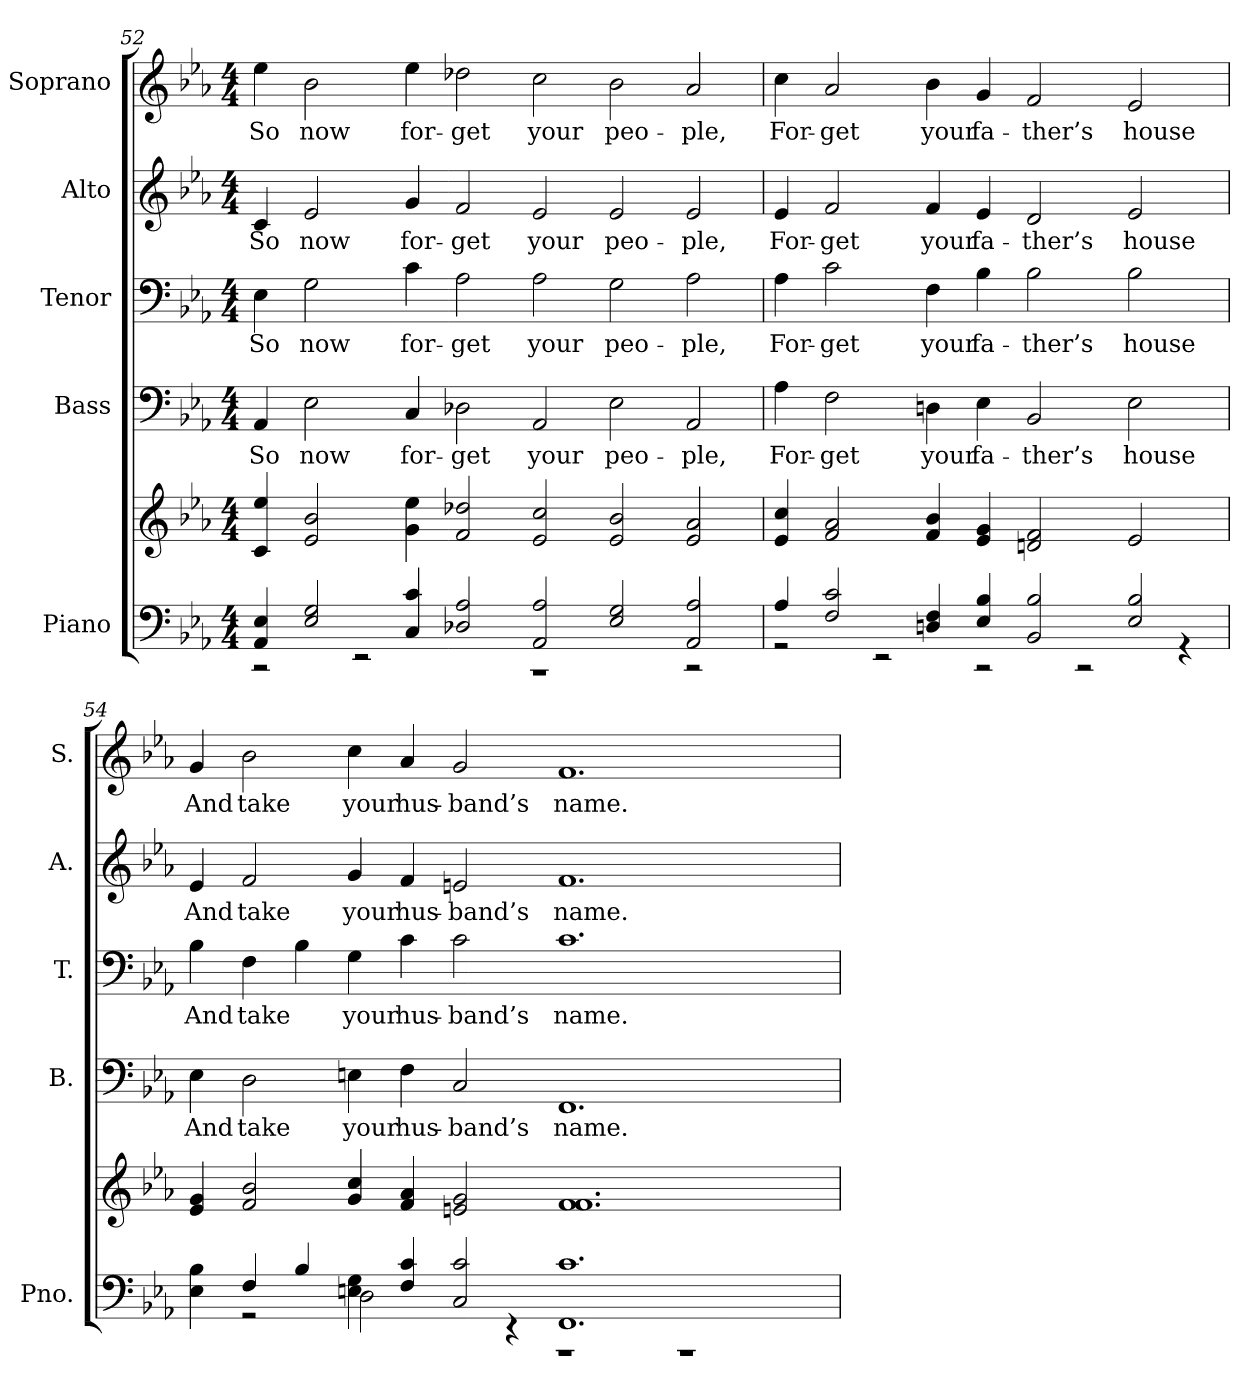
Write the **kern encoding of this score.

**kern	**kern	**kern	**text	**kern	**text	**kern	**text	**kern	**text
*part5	*part5	*part4	*part4	*part3	*part3	*part2	*part2	*part1	*part1
*staff6	*staff5	*staff4	*staff4	*staff3	*staff3	*staff2	*staff2	*staff1	*staff1
*I"Piano	*	*I"Bass	*	*I"Tenor	*	*I"Alto	*	*I"Soprano	*
*I'Pno.	*	*I'B.	*	*I'T.	*	*I'A.	*	*I'S.	*
*clefF4	*clefG2	*clefF4	*	*clefF4	*	*clefG2	*	*clefG2	*
*k[b-e-a-]	*k[b-e-a-]	*k[b-e-a-]	*	*k[b-e-a-]	*	*k[b-e-a-]	*	*k[b-e-a-]	*
*E-:	*E-:	*E-:	*	*E-:	*	*E-:	*	*E-:	*
*M4/4	*M4/4	*M4/4	*	*M4/4	*	*M4/4	*	*M4/4	*
=52	=52	=52	=52	=52	=52	=52	=52	=52	=52
*^	*	*	*	*	*	*	*	*	*
!	!	!	!	!LO:LY:b:color=#000000	!	!	!	!	!	!
!	!	!	!	!	!	!LO:LY:b:color=#000000	!	!	!	!
!	!	!	!	!	!	!	!	!LO:LY:b:color=#000000	!	!
!	!	!	!	!	!	!	!	!	!	!LO:LY:b:color=#000000
4AA-i/ 4E-i	2r	4ci/ 4ee-i	4AA-i/	So	4E-i\	So	4ci/	So	4ee-i\	So
!	!	!	!	!LO:LY:b:color=#000000	!	!	!	!	!	!
!	!	!	!	!	!	!LO:LY:b:color=#000000	!	!	!	!
!	!	!	!	!	!	!	!	!LO:LY:b:color=#000000	!	!
!	!	!	!	!	!	!	!	!	!	!LO:LY:b:color=#000000
2E-i/ 2Gi	.	2e-i/ 2b-i	2E-i\	now	2Gi\	now	2e-i/	now	2b-i\	now
.	2r	.	.	.	.	.	.	.	.	.
!	!	!	!	!LO:LY:b:color=#000000	!	!	!	!	!	!
!	!	!	!	!	!	!LO:LY:b:color=#000000	!	!	!	!
!	!	!	!	!	!	!	!	!LO:LY:b:color=#000000	!	!
!	!	!	!	!	!	!	!	!	!	!LO:LY:b:color=#000000
4Ci/ 4ci	.	4gi\ 4ee-i	4Ci/	for-	4ci\	for-	4gi/	for-	4ee-i\	for-
!	!	!	!	!LO:LY:b:color=#000000	!	!	!	!	!	!
!	!	!	!	!	!	!LO:LY:b:color=#000000	!	!	!	!
!	!	!	!	!	!	!	!	!LO:LY:b:color=#000000	!	!
!	!	!	!	!	!	!	!	!	!	!LO:LY:b:color=#000000
2D-Xi/ 2A-i	2ryy	2fi/ 2dd-Xi	2D-Xi\	-get	2A-i\	-get	2fi/	-get	2dd-Xi\	-get
!	!	!	!	!LO:LY:b:color=#000000	!	!	!	!	!	!
!	!	!	!	!	!	!LO:LY:b:color=#000000	!	!	!	!
!	!	!	!	!	!	!	!	!LO:LY:b:color=#000000	!	!
!	!	!	!	!	!	!	!	!	!	!LO:LY:b:color=#000000
2AA-i/ 2A-i	1r	2e-i/ 2cci	2AA-i/	your	2A-i\	your	2e-i/	your	2cci\	your
!	!	!	!	!LO:LY:b:color=#000000	!	!	!	!	!	!
!	!	!	!	!	!	!LO:LY:b:color=#000000	!	!	!	!
!	!	!	!	!	!	!	!	!LO:LY:b:color=#000000	!	!
!	!	!	!	!	!	!	!	!	!	!LO:LY:b:color=#000000
2E-i/ 2Gi	.	2e-i/ 2b-i	2E-i\	peo-	2Gi\	peo-	2e-i/	peo-	2b-i\	peo-
!	!	!	!	!LO:LY:b:color=#000000	!	!	!	!	!	!
!	!	!	!	!	!	!LO:LY:b:color=#000000	!	!	!	!
!	!	!	!	!	!	!	!	!LO:LY:b:color=#000000	!	!
!	!	!	!	!	!	!	!	!	!	!LO:LY:b:color=#000000
2AA-i/ 2A-i	2r	2e-i/ 2a-i	2AA-i/	-ple,	2A-i\	-ple,	2e-i/	-ple,	2a-i/	-ple,
=53	=53	=53	=53	=53	=53	=53	=53	=53	=53	=53
!	!	!	!	!LO:LY:b:color=#000000	!	!	!	!	!	!
!	!	!	!	!	!	!LO:LY:b:color=#000000	!	!	!	!
!	!	!	!	!	!	!	!	!LO:LY:b:color=#000000	!	!
!	!	!	!	!	!	!	!	!	!	!LO:LY:b:color=#000000
4A-i/	2r	4e-i/ 4cci	4A-i\	For-	4A-i\	For-	4e-i/	For-	4cci\	For-
!	!	!	!	!LO:LY:b:color=#000000	!	!	!	!	!	!
!	!	!	!	!	!	!LO:LY:b:color=#000000	!	!	!	!
!	!	!	!	!	!	!	!	!LO:LY:b:color=#000000	!	!
!	!	!	!	!	!	!	!	!	!	!LO:LY:b:color=#000000
2Fi/ 2ci	.	2fi/ 2a-i	2Fi\	-get	2ci\	-get	2fi/	-get	2a-i/	-get
.	2r	.	.	.	.	.	.	.	.	.
!	!	!	!	!LO:LY:b:color=#000000	!	!	!	!	!	!
!	!	!	!	!	!	!LO:LY:b:color=#000000	!	!	!	!
!	!	!	!	!	!	!	!	!LO:LY:b:color=#000000	!	!
!	!	!	!	!	!	!	!	!	!	!LO:LY:b:color=#000000
4Dni/ 4Fi	.	4fi/ 4b-i	4Dni\	your	4Fi\	your	4fi/	your	4b-i\	your
!	!	!	!	!LO:LY:b:color=#000000	!	!	!	!	!	!
!	!	!	!	!	!	!LO:LY:b:color=#000000	!	!	!	!
!	!	!	!	!	!	!	!	!LO:LY:b:color=#000000	!	!
!	!	!	!	!	!	!	!	!	!	!LO:LY:b:color=#000000
4E-i/ 4B-i	2r	4e-i/ 4gi	4E-i\	fa-	4B-i\	fa-	4e-i/	fa-	4gi/	fa-
!	!	!	!	!LO:LY:b:color=#000000	!	!	!	!	!	!
!	!	!	!	!	!	!LO:LY:b:color=#000000	!	!	!	!
!	!	!	!	!	!	!	!	!LO:LY:b:color=#000000	!	!
!	!	!	!	!	!	!	!	!	!	!LO:LY:b:color=#000000
2BB-i/ 2B-i	.	2dni/ 2fi	2BB-i/	-ther’s	2B-i\	-ther’s	2di/	-ther’s	2fi/	-ther’s
.	2r	.	.	.	.	.	.	.	.	.
!	!	!	!	!LO:LY:b:color=#000000	!	!	!	!	!	!
!	!	!	!	!	!	!LO:LY:b:color=#000000	!	!	!	!
!	!	!	!	!	!	!	!	!LO:LY:b:color=#000000	!	!
!	!	!	!	!	!	!	!	!	!	!LO:LY:b:color=#000000
2E-i/ 2B-i	.	2e-i/	2E-i\	house	2B-i\	house	2e-i/	house	2e-i/	house
.	4r	.	.	.	.	.	.	.	.	.
=54	=54	=54	=54	=54	=54	=54	=54	=54	=54	=54
!	!	!	!	!LO:LY:b:color=#000000	!	!	!	!	!	!
!	!	!	!	!	!	!LO:LY:b:color=#000000	!	!	!	!
!	!	!	!	!	!	!	!	!LO:LY:b:color=#000000	!	!
!	!	!	!	!	!	!	!	!	!	!LO:LY:b:color=#000000
4E-i\ 4B-i	4ryy	4e-i/ 4gi	4E-i\	And	4B-i\	And	4e-i/	And	4gi/	And
!	!	!	!	!LO:LY:b:color=#000000	!	!	!	!	!	!
!	!	!	!	!	!	!LO:LY:b:color=#000000	!	!	!	!
!	!	!	!	!	!	!	!	!LO:LY:b:color=#000000	!	!
!	!	!	!	!	!	!	!	!	!	!LO:LY:b:color=#000000
4Fi/	2r	2fi/ 2b-i	2Di\	take	4Fi\	take	2fi/	take	2b-i\	take
4B-i/	.	.	.	.	4B-i\	.	.	.	.	.
!	!	!	!	!LO:LY:b:color=#000000	!	!	!	!	!	!
!	!	!	!	!	!	!LO:LY:b:color=#000000	!	!	!	!
!	!	!	!	!	!	!	!	!LO:LY:b:color=#000000	!	!
!	!	!	!	!	!	!	!	!	!	!LO:LY:b:color=#000000
4Eni\ 4Gi	2Di\	4gi/ 4cci	4Eni\	your	4Gi\	your	4gi/	your	4cci\	your
!	!	!	!	!LO:LY:b:color=#000000	!	!	!	!	!	!
!	!	!	!	!	!	!LO:LY:b:color=#000000	!	!	!	!
!	!	!	!	!	!	!	!	!LO:LY:b:color=#000000	!	!
!	!	!	!	!	!	!	!	!	!	!LO:LY:b:color=#000000
4Fi/ 4ci	.	4fi/ 4a-i	4Fi\	hus-	4ci\	hus-	4fi/	hus-	4a-i/	hus-
!	!	!	!	!LO:LY:b:color=#000000	!	!	!	!	!	!
!	!	!	!	!	!	!LO:LY:b:color=#000000	!	!	!	!
!	!	!	!	!	!	!	!	!LO:LY:b:color=#000000	!	!
!	!	!	!	!	!	!	!	!	!	!LO:LY:b:color=#000000
2Ci/ 2ci	4ryy	2eni/ 2gi	2Ci/	-band’s	2ci\	-band’s	2eni/	-band’s	2gi/	-band’s
.	4r	.	.	.	.	.	.	.	.	.
!	!	!	!	!LO:LY:b:color=#000000	!	!	!	!	!	!
!	!	!	!	!	!	!LO:LY:b:color=#000000	!	!	!	!
!	!	!	!	!	!	!	!	!LO:LY:b:color=#000000	!	!
!	!	!	!	!	!	!	!	!	!	!LO:LY:b:color=#000000
1.FFi 1.ci	1r	1.fi 1.fi	1.FFi	name.	1.ci	name.	1.fi	name.	1.fi	name.
.	1r	.	.	.	.	.	.	.	.	.
2ryy	.	2ryy	2ryy	.	2ryy	.	2ryy	.	2ryy	.
*v	*v	*	*	*	*	*	*	*	*	*
=	=	=	=	=	=	=	=	=	=
*-	*-	*-	*-	*-	*-	*-	*-	*-	*-
